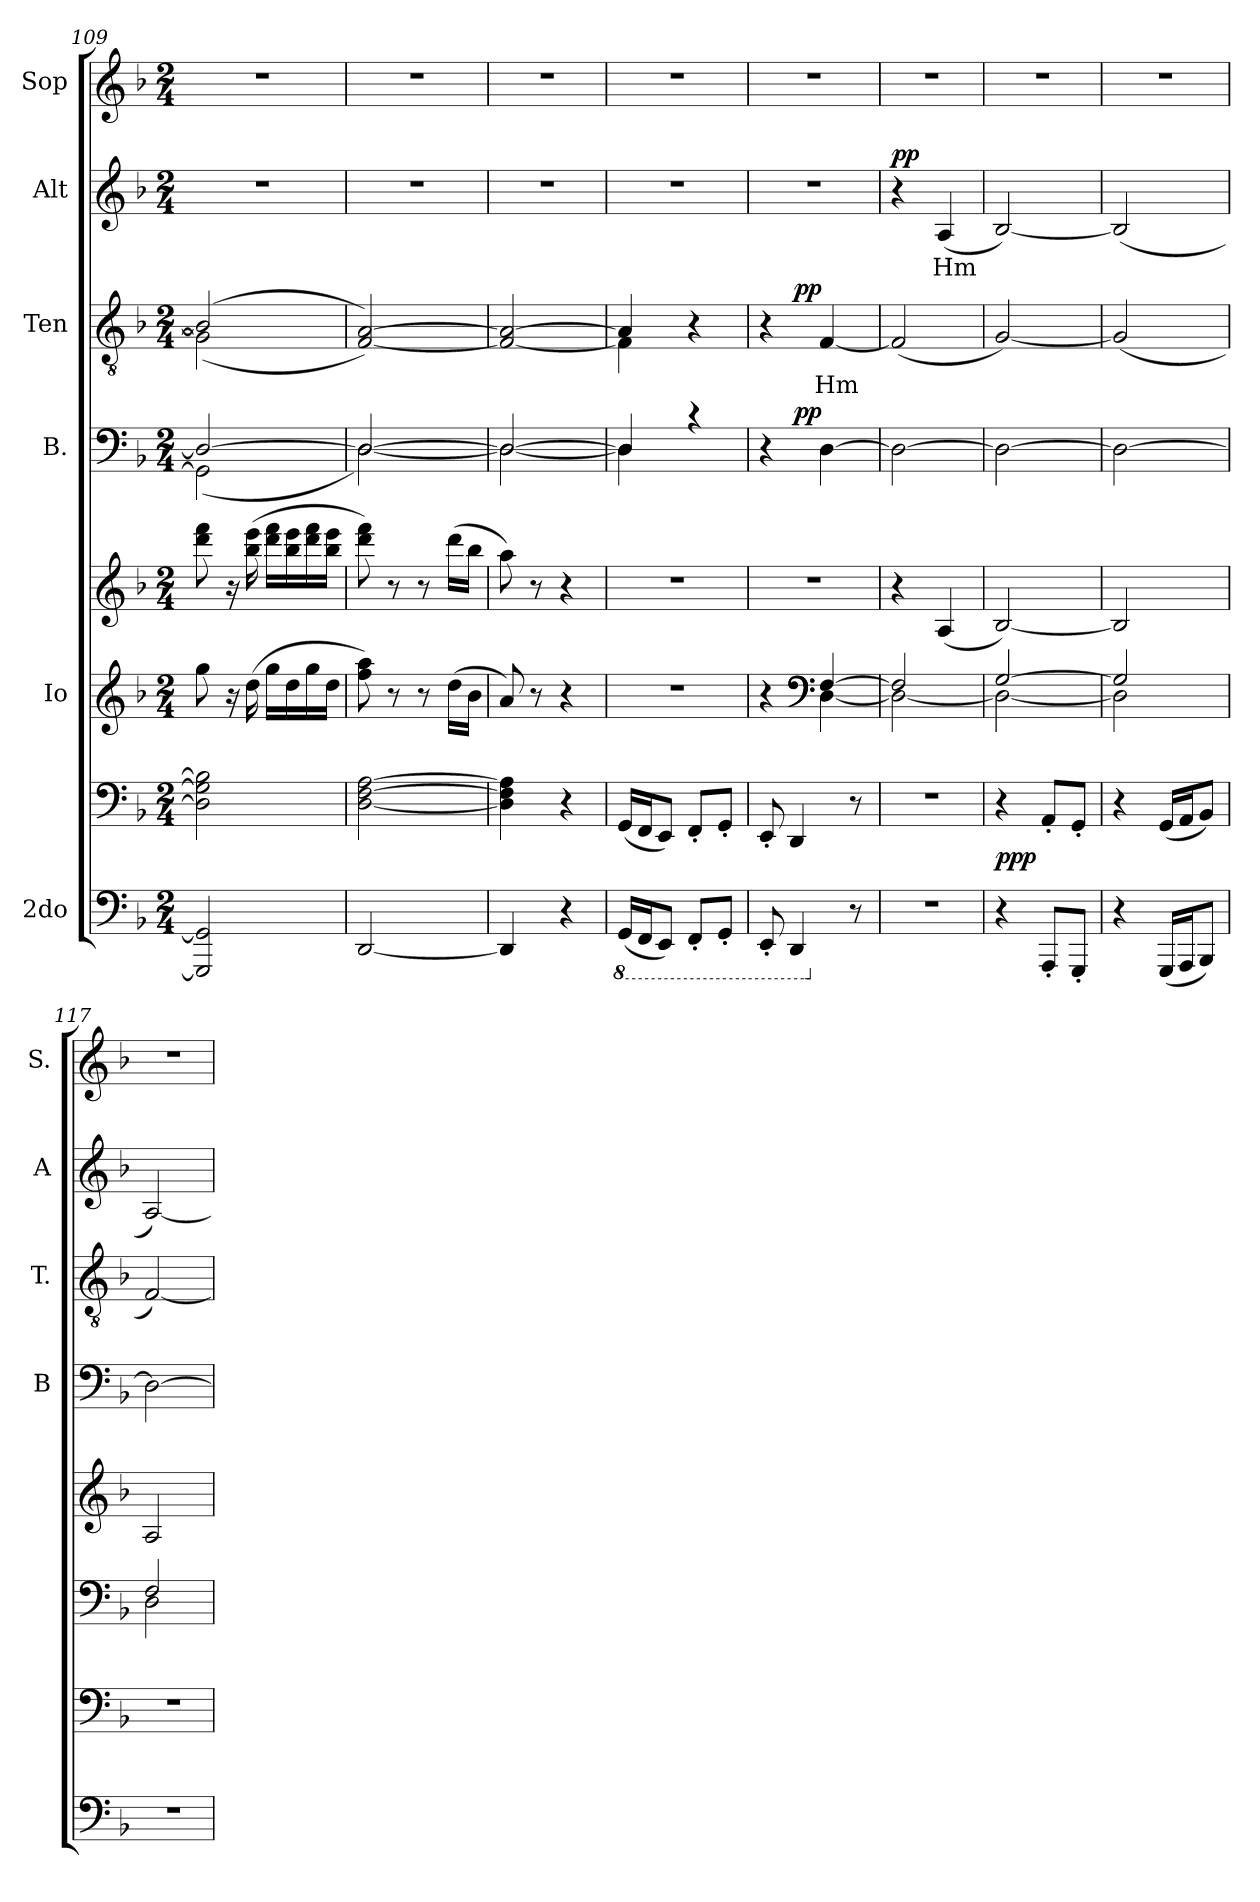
**kern	**kern	**dynam	**kern	**kern	**kern	**dynam	**kern	**text	**dynam	**kern	**text	**dynam	**kern
*part6	*part6	*part6	*part5	*part5	*part4	*part4	*part3	*part3	*part3	*part2	*part2	*part2	*part1
*staff8	*staff7	*staff7/8	*staff6	*staff5	*staff4	*staff4	*staff3	*staff3	*staff3	*staff2	*staff2	*staff2	*staff1
*I"2do	*	*	*I"Io	*	*I"B.	*	*I"Ten	*	*	*I"Alt	*	*	*I"Sop
*	*	*	*	*	*I'B	*	*I'T.	*	*	*I'A	*	*	*I'S.
*clefF4	*clefF4	*	*clefG2	*clefG2	*clefF4	*	*clefGv2	*	*	*clefG2	*	*	*clefG2
*k[b-]	*k[b-]	*	*k[b-]	*k[b-]	*k[b-]	*	*k[b-]	*	*	*k[b-]	*	*	*k[b-]
*d:	*d:	*	*d:	*d:	*d:	*	*d:	*	*	*d:	*	*	*d:
*M2/4	*M2/4	*	*M2/4	*M2/4	*M2/4	*	*M2/4	*	*	*M2/4	*	*	*M2/4
=109	=109	=109	=109	=109	=109	=109	=109	=109	=109	=109	=109	=109	=109
*	*	*	*	*	*^	*	*^	*	*	*	*	*	*
2GGG]/ 2GG]/	2D]\ 2G]\ 2B-]\	.	8gg\	8ddd\ 8fff\	2D/_	(2GG\]	.	(2B-/]	(2G\]	.	.	2r	.	.	2r
.	.	.	16r	16r	.	.	.	.	.	.	.	.	.	.	.
.	.	.	(16dd\	(16bb-\ 16eee\	.	.	.	.	.	.	.	.	.	.	.
.	.	.	16gg\LL	16ddd\ 16fff\LL	.	.	.	.	.	.	.	.	.	.	.
.	.	.	16dd\	16bb-\ 16eee\	.	.	.	.	.	.	.	.	.	.	.
.	.	.	16gg\	16ddd\ 16fff\	.	.	.	.	.	.	.	.	.	.	.
.	.	.	16dd\JJ	16bb-\ 16eee\JJ	.	.	.	.	.	.	.	.	.	.	.
*	*	*	*	*	*	*	*	*v	*v	*	*	*	*	*	*
=110	=110	=110	=110	=110	=110	=110	=110	=110	=110	=110	=110	=110	=110	=110
[2DD/	[2D\ [2F\ [2A\	.	8ff\ 8aa\)	8ddd\ 8fff\)	2D/_	[2D\)	.	[2F/ [2A/))	.	.	2r	.	.	2r
.	.	.	8r	8r	.	.	.	.	.	.	.	.	.	.
.	.	.	8r	8r	.	.	.	.	.	.	.	.	.	.
.	.	.	(16dd\LL	(16ddd\LL	.	.	.	.	.	.	.	.	.	.
.	.	.	16b-\JJ	16bb-\JJ	.	.	.	.	.	.	.	.	.	.
=111	=111	=111	=111	=111	=111	=111	=111	=111	=111	=111	=111	=111	=111	=111
4DD/]	4D]\ 4F]\ 4A]\	.	8a/)	8aa\)	2D/_	2D\_	.	2F_/ 2A_/	.	.	2r	.	.	2r
.	.	.	8r	8r	.	.	.	.	.	.	.	.	.	.
4r	4r	.	4r	4r	.	.	.	.	.	.	.	.	.	.
=112	=112	=112	=112	=112	=112	=112	=112	=112	=112	=112	=112	=112	=112	=112
*8ba	*	*	*	*	*	*	*	*	*	*	*	*	*	*
*	*	*	*	*	*	*	*	*^	*	*	*	*	*	*
(16GGG/LL	(16GG/LL	.	2r	2r	4D/]	4D\]	.	4A/]	4F\]	.	.	2r	.	.	2r
16FFF/J	16FF/J	.	.	.	.	.	.	.	.	.	.	.	.	.	.
8EEE/J)	8EE/J)	.	.	.	.	.	.	.	.	.	.	.	.	.	.
8FFF'/L	8FF'/L	.	.	.	4rc	4rEEyy	.	4r	4ryy	.	.	.	.	.	.
8GGG'/J	8GG'/J	.	.	.	.	.	.	.	.	.	.	.	.	.	.
*	*	*	*	*	*v	*v	*	*	*	*	*	*	*	*	*
*	*	*	*	*	*	*	*v	*v	*	*	*	*	*	*
=113	=113	=113	=113	=113	=113	=113	=113	=113	=113	=113	=113	=113	=113
*	*	*	*^	*	*	*	*	*	*	*	*	*	*
8EEE'/	8EE'/	.	4r	4rcyy	2r	4r	.	4r	.	.	2r	.	.	2r
4DDD/	4DD/	.	.	.	.	.	.	.	.	.	.	.	.	.
*	*	*	*clefF4	*	*	*	*	*	*	*	*	*	*	*
!	!	!	!	!	!	!	!LO:DY:a:rj	!	!	!LO:DY:a:rj	!	!	!	!
.	.	.	[4F/	[4D\	.	[4D\	pp	[4F/	Hm	pp	.	.	.	.
*X8ba	*	*	*	*	*	*	*	*	*	*	*	*	*	*
8r	8r	.	.	.	.	.	.	.	.	.	.	.	.	.
=114	=114	=114	=114	=114	=114	=114	=114	=114	=114	=114	=114	=114	=114	=114
!	!	!	!	!	!	!	!	!	!	!	!	!	!LO:DY:b	!
2r	2r	.	2F/]	2D\_	4r	2D\_	.	(2F/]	.	.	4r	.	pp	2r
.	.	.	.	.	(4A/	.	.	.	.	.	(4A/	Hm	.	.
=115	=115	=115	=115	=115	=115	=115	=115	=115	=115	=115	=115	=115	=115	=115
4r	4r	ppp	[2G/	2D\_	[2B-/)	2D\_	.	[2G/)	.	.	[2B-/)	.	.	2r
8AAA'/L	8AA'/L	.	.	.	.	.	.	.	.	.	.	.	.	.
8GGG'/J	8GG'/J	.	.	.	.	.	.	.	.	.	.	.	.	.
=116	=116	=116	=116	=116	=116	=116	=116	=116	=116	=116	=116	=116	=116	=116
4r	4r	.	2G/]	2D\]	2B-/]	2D\_	.	(2G/]	.	.	(2B-/]	.	.	2r
(16GGG/LL	(16GG/LL	.	.	.	.	.	.	.	.	.	.	.	.	.
16AAA/J	16AA/J	.	.	.	.	.	.	.	.	.	.	.	.	.
8BBB-/J)	8BB-/J)	.	.	.	.	.	.	.	.	.	.	.	.	.
=117	=117	=117	=117	=117	=117	=117	=117	=117	=117	=117	=117	=117	=117	=117
2r	2r	.	2F/	2D\	2A/	2D\_	.	[2F/)	.	.	[2A/)	.	.	2r
*	*	*	*v	*v	*	*	*	*	*	*	*	*	*	*
=	=	=	=	=	=	=	=	=	=	=	=	=	=
*-	*-	*-	*-	*-	*-	*-	*-	*-	*-	*-	*-	*-	*-
